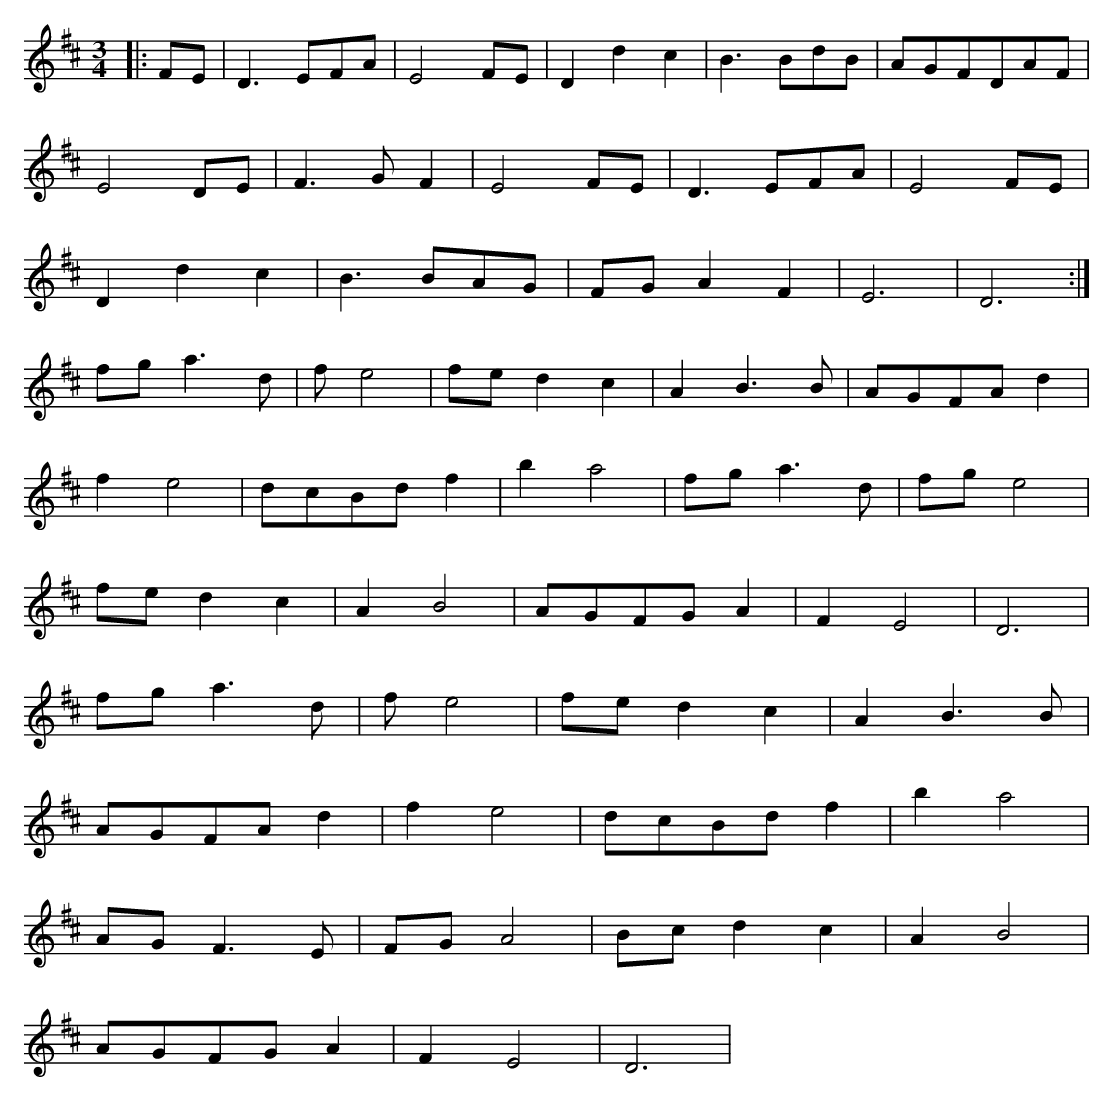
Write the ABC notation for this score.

X:1
M:3/4
K:D
|:FE|D3EFA|E4FE|D2d2c2|B3BdB|AGFDAF|
E4DE|F3GF2|E4FE|D3EFA|E4FE|
D2d2c2|B3BAG|FGA2F2|E6|D6:|
fga3d|fe4|fed2c2|A2B3B|AGFAd2|
f2e4|dcBdf2|b2a4|fga3d|fge4|
fed2c2|A2B4|AGFGA2|F2E4|D6|
fga3d|fe4|fed2c2|A2B3B|
AGFAd2|f2e4|dcBdf2|b2a4|
AGF3E|FGA4|Bcd2c2|A2B4|
AGFGA2|F2E4|D6|
